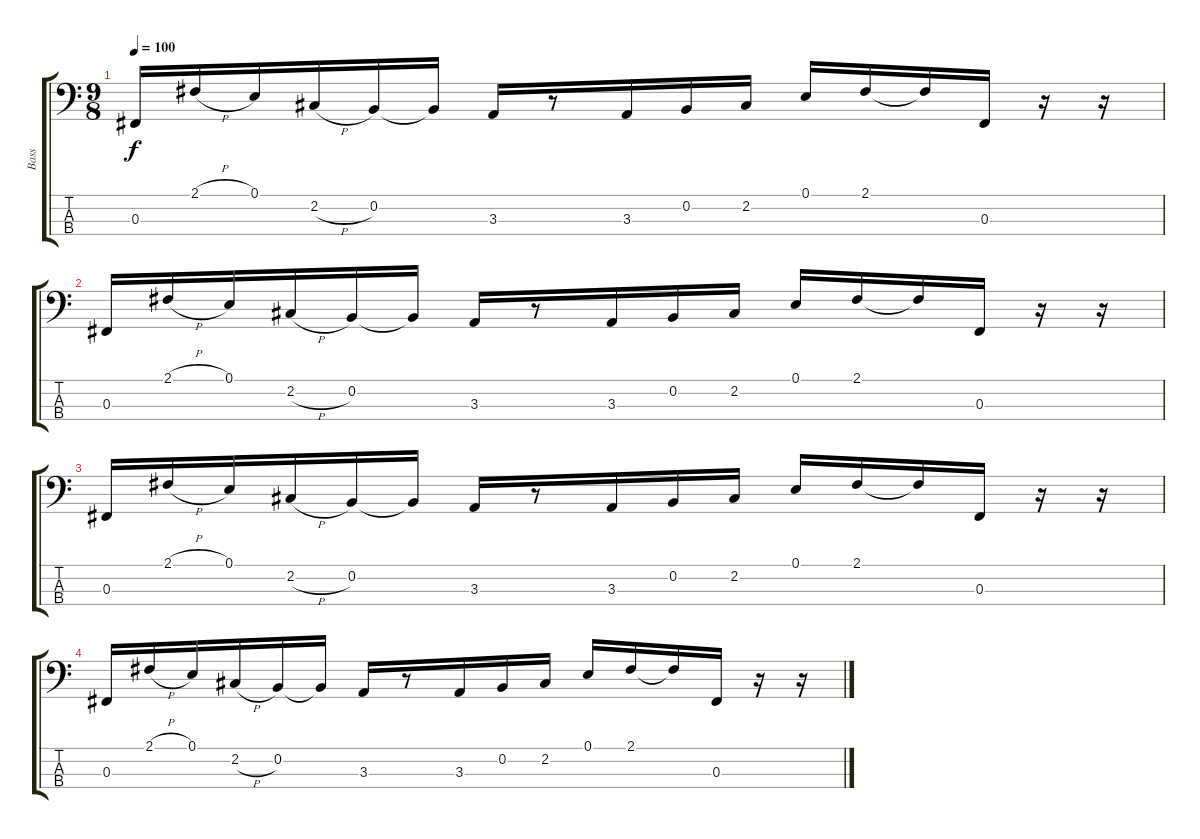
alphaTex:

\track ("Bass" "Bass") {instrument electricbassfinger}
\staff {score tabs}
\tuning (E2 B1 Gb1 Db1) {hide}
\ts (9 8)
\tempo 100
\clef f4
\ks c
0.3.16{dy f} 2.1{h}.16 0.1.16 2.2{h}.16 0.2.16 0.2{t}.16 3.3.16 r.8 3.3.16 0.2.16 2.2.16 0.1.16 2.1.16 2.1{t}.16 0.3.16 r.16 r.16 |
0.3.16 2.1{h}.16 0.1.16 2.2{h}.16 0.2.16 0.2{t}.16 3.3.16 r.8 3.3.16 0.2.16 2.2.16 0.1.16 2.1.16 2.1{t}.16 0.3.16 r.16 r.16 |
0.3.16 2.1{h}.16 0.1.16 2.2{h}.16 0.2.16 0.2{t}.16 3.3.16 r.8 3.3.16 0.2.16 2.2.16 0.1.16 2.1.16 2.1{t}.16 0.3.16 r.16 r.16 |
0.3.16 2.1{h}.16 0.1.16 2.2{h}.16 0.2.16 0.2{t}.16 3.3.16 r.8 3.3.16 0.2.16 2.2.16 0.1.16 2.1.16 2.1{t}.16 0.3.16 r.16 r.16
